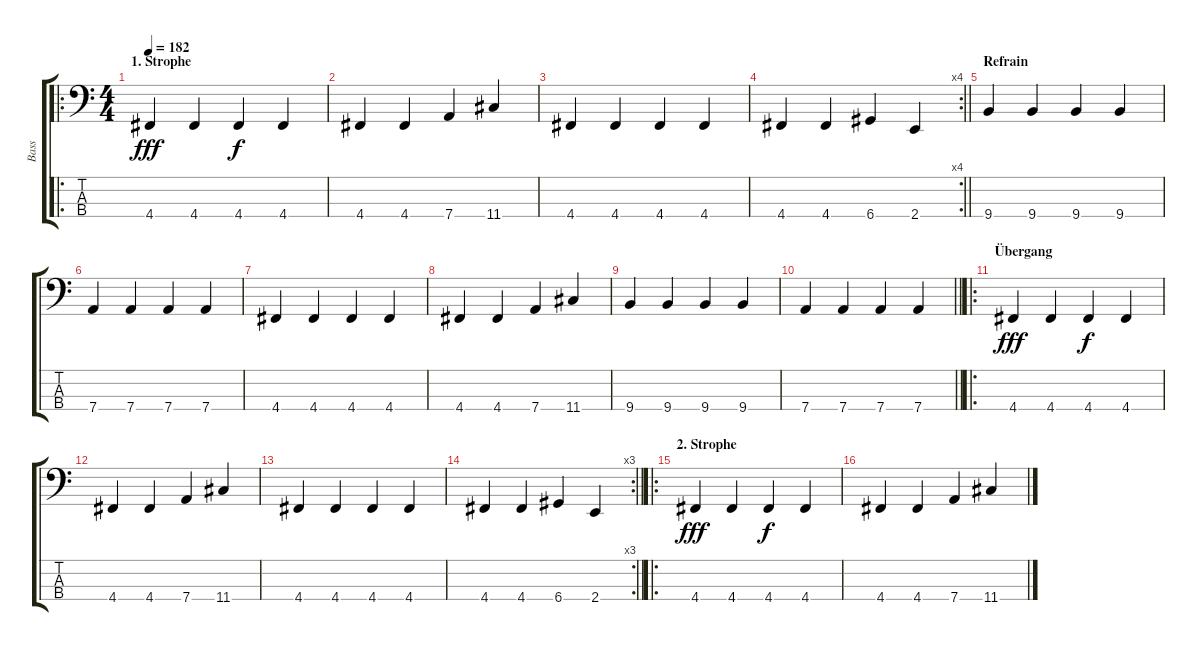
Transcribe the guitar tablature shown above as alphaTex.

\track ("Bass" "Bass") {instrument electricbasspick}
\staff {score tabs}
\tuning (G2 D2 A1 D1) {hide}
\ro
\ts (4 4)
\section ("" "1. Strophe ")
\tempo 182
\clef f4
\ks c
4.4.4{dy fff} 4.4.4 4.4.4{dy f} 4.4.4 |
4.4.4 4.4.4 7.4.4 11.4.4 |
4.4.4 4.4.4 4.4.4 4.4.4 |
\rc 4
\barLineRight lightlight
4.4.4 4.4.4 6.4.4 2.4.4 |
\section ("" "Refrain")
9.4.4 9.4.4 9.4.4 9.4.4 |
7.4.4 7.4.4 7.4.4 7.4.4 |
4.4.4 4.4.4 4.4.4 4.4.4 |
4.4.4 4.4.4 7.4.4 11.4.4 |
9.4.4 9.4.4 9.4.4 9.4.4 |
\barLineRight lightlight
7.4.4 7.4.4 7.4.4 7.4.4 |
\ro
\section ("" "Übergang")
4.4.4{dy fff} 4.4.4 4.4.4{dy f} 4.4.4 |
4.4.4 4.4.4 7.4.4 11.4.4 |
4.4.4 4.4.4 4.4.4 4.4.4 |
\rc 3
\barLineRight lightlight
4.4.4 4.4.4 6.4.4 2.4.4 |
\ro
\section ("" "2. Strophe")
4.4.4{dy fff} 4.4.4 4.4.4{dy f} 4.4.4 |
4.4.4 4.4.4 7.4.4 11.4.4
